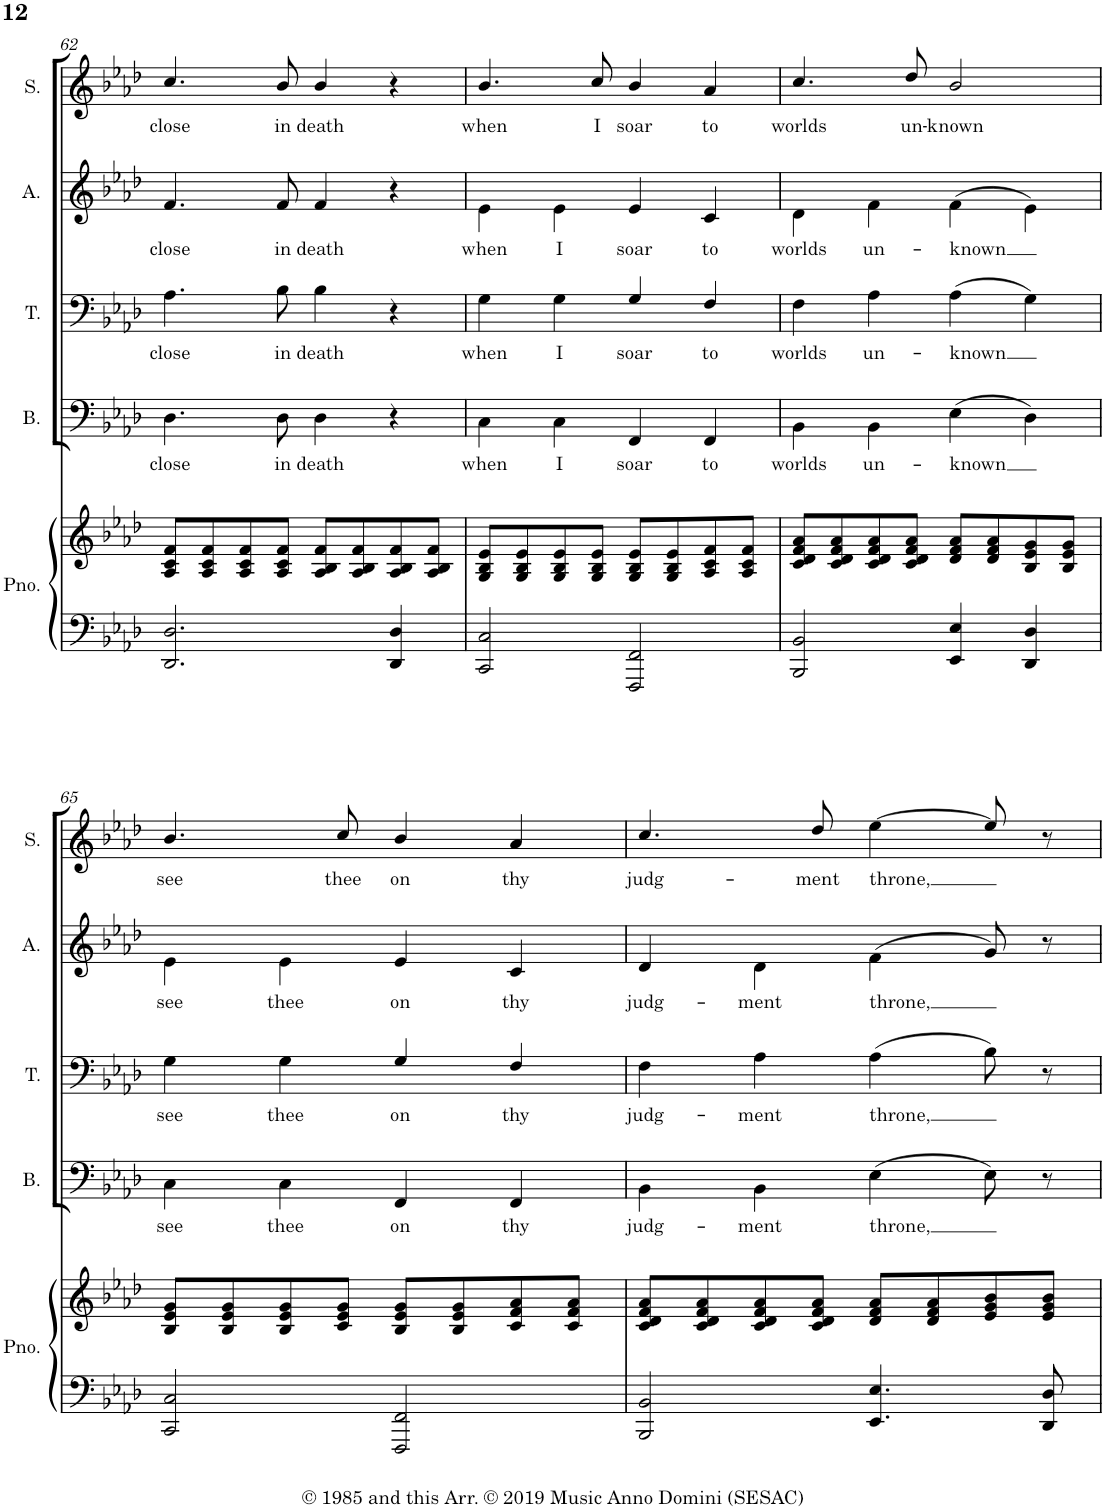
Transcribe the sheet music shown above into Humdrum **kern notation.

**kern	**kern	**kern	**text	**kern	**text	**kern	**text	**kern	**text
*part5	*part5	*part4	*part4	*part3	*part3	*part2	*part2	*part1	*part1
*staff6	*staff5	*staff4	*staff4	*staff3	*staff3	*staff2	*staff2	*staff1	*staff1
*I"Piano	*	*I"Bass	*	*I"Tenor	*	*I"Alto	*	*I"Soprano	*
*I'Pno.	*	*I'B.	*	*I'T.	*	*I'A.	*	*I'S.	*
!!LO:PB:g=z
*clefF4	*clefG2	*clefF4	*	*clefF4	*	*clefG2	*	*clefG2	*
*k[b-e-a-d-]	*k[b-e-a-d-]	*k[b-e-a-d-]	*	*k[b-e-a-d-]	*	*k[b-e-a-d-]	*	*k[b-e-a-d-]	*
*M4/4	*M4/4	*M4/4	*	*M4/4	*	*M4/4	*	*M4/4	*
=62	=62	=62	=62	=62	=62	=62	=62	=62	=62
!	!	!	!LO:LY:b	!	!LO:LY:b	!	!LO:LY:b	!	!LO:LY:b
2.DD-/ 2.D-/	8A-/ 8c/ 8f/L	4.D-\	close	4.A-\	close	4.f/	close	4.cc/	close
.	8A-/ 8c/ 8f/	.	.	.	.	.	.	.	.
.	8A-/ 8c/ 8f/	.	.	.	.	.	.	.	.
!	!	!	!LO:LY:b	!	!LO:LY:b	!	!LO:LY:b	!	!LO:LY:b
.	8A-/ 8c/ 8f/J	8D-\	in	8B-\	in	8f/	in	8b-/	in
!	!	!	!LO:LY:b	!	!LO:LY:b	!	!LO:LY:b	!	!LO:LY:b
.	8A-/ 8B-/ 8f/L	4D-\	death	4B-\	death	4f/	death	4b-/	death
.	8A-/ 8B-/ 8f/	.	.	.	.	.	.	.	.
4DD-/ 4D-/	8A-/ 8B-/ 8f/	4r	.	4r	.	4r	.	4r	.
.	8A-/ 8B-/ 8f/J	.	.	.	.	.	.	.	.
=63	=63	=63	=63	=63	=63	=63	=63	=63	=63
!	!	!	!LO:LY:b	!	!LO:LY:b	!	!LO:LY:b	!	!LO:LY:b
2CC/ 2C/	8G/ 8B-/ 8e-/L	4C\	when	4G\	when	4e-\	when	4.b-/	when
.	8G/ 8B-/ 8e-/	.	.	.	.	.	.	.	.
!	!	!	!LO:LY:b	!	!LO:LY:b	!	!LO:LY:b	!	!
.	8G/ 8B-/ 8e-/	4C\	I	4G\	I	4e-\	I	.	.
!	!	!	!	!	!	!	!	!	!LO:LY:b
.	8G/ 8B-/ 8e-/J	.	.	.	.	.	.	8cc/	I
!	!	!	!LO:LY:b	!	!LO:LY:b	!	!LO:LY:b	!	!LO:LY:b
2FFF/ 2FF/	8G/ 8B-/ 8e-/L	4FF/	soar	4G/	soar	4e-/	soar	4b-/	soar
.	8G/ 8B-/ 8e-/	.	.	.	.	.	.	.	.
!	!	!	!LO:LY:b	!	!LO:LY:b	!	!LO:LY:b	!	!LO:LY:b
.	8A-/ 8c/ 8f/	4FF/	to	4F/	to	4c/	to	4a-/	to
.	8A-/ 8c/ 8f/J	.	.	.	.	.	.	.	.
=64	=64	=64	=64	=64	=64	=64	=64	=64	=64
!	!	!	!LO:LY:b	!	!LO:LY:b	!	!LO:LY:b	!	!LO:LY:b
2BBB-/ 2BB-/	8c/ 8d-/ 8f/ 8a-/L	4BB-\	worlds	4F\	worlds	4d-\	worlds	4.cc/	worlds
.	8c/ 8d-/ 8f/ 8a-/	.	.	.	.	.	.	.	.
!	!	!	!LO:LY:b	!	!LO:LY:b	!	!LO:LY:b	!	!
.	8c/ 8d-/ 8f/ 8a-/	4BB-\	un-	4A-\	un-	4f\	un-	.	.
!	!	!	!	!	!	!	!	!	!LO:LY:b
.	8c/ 8d-/ 8f/ 8a-/J	.	.	.	.	.	.	8dd-/	un-
!	!	!	!LO:LY:b	!	!LO:LY:b	!	!LO:LY:b	!	!LO:LY:b
4EE-/ 4E-/	8d-/ 8f/ 8a-/L	(4E-\	-known	(4A-\	-known	(4f\	-known	2b-/	-known
.	8d-/ 8f/ 8a-/	.	.	.	.	.	.	.	.
4DD-/ 4D-/	8B-/ 8e-/ 8g/	4D-\)	.	4G\)	.	4e-\)	.	.	.
.	8B-/ 8e-/ 8g/J	.	.	.	.	.	.	.	.
!!LO:LB:g=z
=65	=65	=65	=65	=65	=65	=65	=65	=65	=65
!	!	!	!LO:LY:b	!	!LO:LY:b	!	!LO:LY:b	!	!LO:LY:b
2CC/ 2C/	8B-/ 8e-/ 8g/L	4C\	see	4G\	see	4e-\	see	4.b-/	see
.	8B-/ 8e-/ 8g/	.	.	.	.	.	.	.	.
!	!	!	!LO:LY:b	!	!LO:LY:b	!	!LO:LY:b	!	!
.	8B-/ 8e-/ 8g/	4C\	thee	4G\	thee	4e-\	thee	.	.
!	!	!	!	!	!	!	!	!	!LO:LY:b
.	8c/ 8e-/ 8g/J	.	.	.	.	.	.	8cc/	thee
!	!	!	!LO:LY:b	!	!LO:LY:b	!	!LO:LY:b	!	!LO:LY:b
2FFF/ 2FF/	8B-/ 8e-/ 8g/L	4FF/	on	4G/	on	4e-/	on	4b-/	on
.	8B-/ 8e-/ 8g/	.	.	.	.	.	.	.	.
!	!	!	!LO:LY:b	!	!LO:LY:b	!	!LO:LY:b	!	!LO:LY:b
.	8c/ 8f/ 8a-/	4FF/	thy	4F/	thy	4c/	thy	4a-/	thy
.	8c/ 8f/ 8a-/J	.	.	.	.	.	.	.	.
=66	=66	=66	=66	=66	=66	=66	=66	=66	=66
!	!	!	!LO:LY:b	!	!LO:LY:b	!	!LO:LY:b	!	!LO:LY:b
2BBB-/ 2BB-/	8c/ 8d-/ 8f/ 8a-/L	4BB-\	judg-	4F\	judg-	4d-/	judg-	4.cc/	judg-
.	8c/ 8d-/ 8f/ 8a-/	.	.	.	.	.	.	.	.
!	!	!	!LO:LY:b	!	!LO:LY:b	!	!LO:LY:b	!	!
.	8c/ 8d-/ 8f/ 8a-/	4BB-\	-ment	4A-\	-ment	4d-\	-ment	.	.
!	!	!	!	!	!	!	!	!	!LO:LY:b
.	8c/ 8d-/ 8f/ 8a-/J	.	.	.	.	.	.	8dd-/	-ment
!	!	!	!LO:LY:b	!	!LO:LY:b	!	!LO:LY:b	!	!LO:LY:b
4.EE-/ 4.E-/	8d-/ 8f/ 8a-/L	(4E-\	throne,	(4A-\	throne,	(4f\	throne,	[4ee-\	throne,
.	8d-/ 8f/ 8a-/	.	.	.	.	.	.	.	.
.	8e-/ 8g/ 8b-/	8E-\)	.	8B-\)	.	8g/)	.	8ee-/]	.
8DD-/ 8D-/	8e-/ 8g/ 8b-/J	8r	.	8r	.	8r	.	8r	.
=	=	=	=	=	=	=	=	=	=
*-	*-	*-	*-	*-	*-	*-	*-	*-	*-
